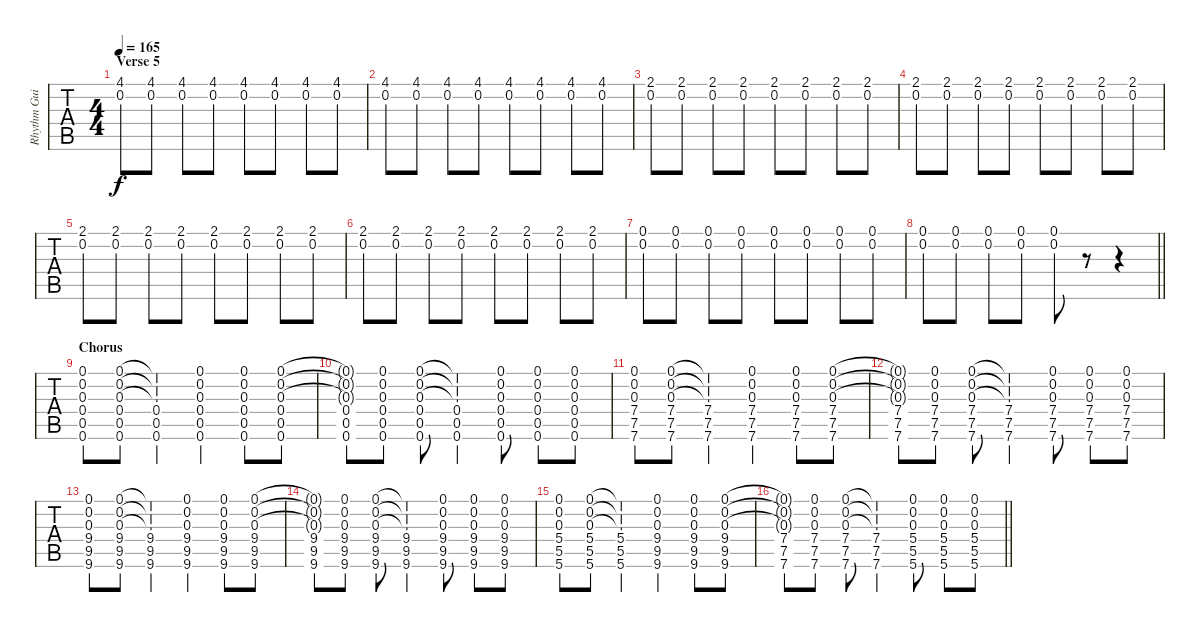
\track ("Rhythm Guitar" "Rhythm Gui") {instrument overdrivenguitar}
\staff {tabs}
\tuning (D4 A3 Gb3 D3 A2 D2) {hide}
\ts (4 4)
\section ("" "Verse 5")
\tempo 165
\clef g2
\ks eminor
(4.1 0.2).8{dy f} (4.1 0.2).8 (4.1 0.2).8 (4.1 0.2).8 (4.1 0.2).8 (4.1 0.2).8 (4.1 0.2).8 (4.1 0.2).8 |
(4.1 0.2).8 (4.1 0.2).8 (4.1 0.2).8 (4.1 0.2).8 (4.1 0.2).8 (4.1 0.2).8 (4.1 0.2).8 (4.1 0.2).8 |
(2.1 0.2).8 (2.1 0.2).8 (2.1 0.2).8 (2.1 0.2).8 (2.1 0.2).8 (2.1 0.2).8 (2.1 0.2).8 (2.1 0.2).8 |
(2.1 0.2).8 (2.1 0.2).8 (2.1 0.2).8 (2.1 0.2).8 (2.1 0.2).8 (2.1 0.2).8 (2.1 0.2).8 (2.1 0.2).8 |
(2.1 0.2).8 (2.1 0.2).8 (2.1 0.2).8 (2.1 0.2).8 (2.1 0.2).8 (2.1 0.2).8 (2.1 0.2).8 (2.1 0.2).8 |
(2.1 0.2).8 (2.1 0.2).8 (2.1 0.2).8 (2.1 0.2).8 (2.1 0.2).8 (2.1 0.2).8 (2.1 0.2).8 (2.1 0.2).8 |
(0.1 0.2).8 (0.1 0.2).8 (0.1 0.2).8 (0.1 0.2).8 (0.1 0.2).8 (0.1 0.2).8 (0.1 0.2).8 (0.1 0.2).8 |
\barLineRight lightlight
(0.1 0.2).8 (0.1 0.2).8 (0.1 0.2).8 (0.1 0.2).8 (0.1 0.2).8 r.8 r.4 |
\section ("" "Chorus")
(0.1 0.2 0.3 0.4 0.5 0.6).8 (0.1 0.2 0.3 0.4 0.5 0.6).8 (0.1{t} 0.2{t} 0.3{t} 0.4 0.5 0.6).4 (0.1 0.2 0.3 0.4 0.5 0.6).4 (0.1 0.2 0.3 0.4 0.5 0.6).8 (0.1 0.2 0.3 0.4 0.5 0.6).8 |
(0.1{t} 0.2{t} 0.3{t} 0.4 0.5 0.6).8 (0.1 0.2 0.3 0.4 0.5 0.6).8 (0.1 0.2 0.3 0.4 0.5 0.6).8 (0.1{t} 0.2{t} 0.3{t} 0.4 0.5 0.6).4 (0.1 0.2 0.3 0.4 0.5 0.6).8 (0.1 0.2 0.3 0.4 0.5 0.6).8 (0.1 0.2 0.3 0.4 0.5 0.6).8 |
(0.1 0.2 0.3 7.4 7.5 7.6).8 (0.1 0.2 0.3 7.4 7.5 7.6).8 (0.1{t} 0.2{t} 0.3{t} 7.4 7.5 7.6).4 (0.1 0.2 0.3 7.4 7.5 7.6).4 (0.1 0.2 0.3 7.4 7.5 7.6).8 (0.1 0.2 0.3 7.4 7.5 7.6).8 |
(0.1{t} 0.2{t} 0.3{t} 7.4 7.5 7.6).8 (0.1 0.2 0.3 7.4 7.5 7.6).8 (0.1 0.2 0.3 7.4 7.5 7.6).8 (0.1{t} 0.2{t} 0.3{t} 7.4 7.5 7.6).4 (0.1 0.2 0.3 7.4 7.5 7.6).8 (0.1 0.2 0.3 7.4 7.5 7.6).8 (0.1 0.2 0.3 7.4 7.5 7.6).8 |
(0.1 0.2 0.3 9.4 9.5 9.6).8 (0.1 0.2 0.3 9.4 9.5 9.6).8 (0.1{t} 0.2{t} 0.3{t} 9.4 9.5 9.6).4 (0.1 0.2 0.3 9.4 9.5 9.6).4 (0.1 0.2 0.3 9.4 9.5 9.6).8 (0.1 0.2 0.3 9.4 9.5 9.6).8 |
(0.1{t} 0.2{t} 0.3{t} 9.4 9.5 9.6).8 (0.1 0.2 0.3 9.4 9.5 9.6).8 (0.1 0.2 0.3 9.4 9.5 9.6).8 (0.1{t} 0.2{t} 0.3{t} 9.4 9.5 9.6).4 (0.1 0.2 0.3 9.4 9.5 9.6).8 (0.1 0.2 0.3 9.4 9.5 9.6).8 (0.1 0.2 0.3 9.4 9.5 9.6).8 |
(0.1 0.2 0.3 5.4 5.5 5.6).8 (0.1 0.2 0.3 5.4 5.5 5.6).8 (0.1{t} 0.2{t} 0.3{t} 5.4 5.5 5.6).4 (0.1 0.2 0.3 9.4 9.5 9.6).4 (0.1 0.2 0.3 9.4 9.5 9.6).8 (0.1 0.2 0.3 9.4 9.5 9.6).8 |
\barLineRight lightlight
(0.1{t} 0.2{t} 0.3{t} 7.4 7.5 7.6).8 (0.1 0.2 0.3 7.4 7.5 7.6).8 (0.1 0.2 0.3 7.4 7.5 7.6).8 (0.1{t} 0.2{t} 0.3{t} 7.4 7.5 7.6).4 (0.1 0.2 0.3 5.4 5.5 5.6).8 (0.1 0.2 0.3 5.4 5.5 5.6).8 (0.1 0.2 0.3 5.4 5.5 5.6).8
